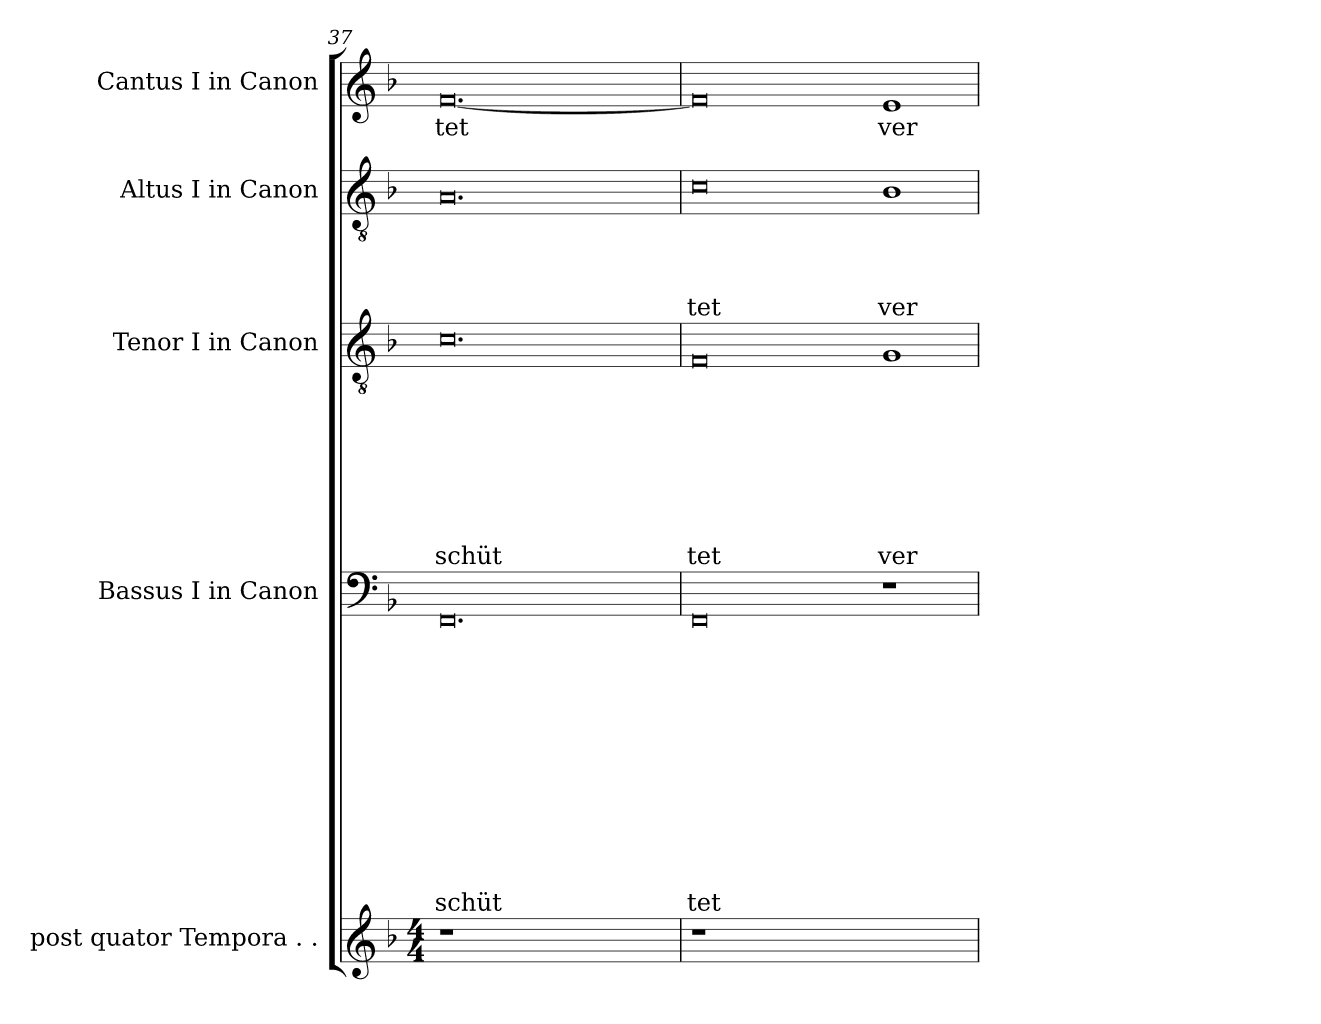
**kern	**kern	**text	**text	**text	**text	**text	**text	**text	**text	**text	**text	**text	**text	**kern	**text	**text	**text	**text	**text	**text	**text	**text	**kern	**text	**text	**text	**text	**kern	**text
*part5	*part4	*part4	*part4	*part4	*part4	*part4	*part4	*part4	*part4	*part4	*part4	*part4	*part4	*part3	*part3	*part3	*part3	*part3	*part3	*part3	*part3	*part3	*part2	*part2	*part2	*part2	*part2	*part1	*part1
*staff5	*staff4	*staff4	*staff4	*staff4	*staff4	*staff4	*staff4	*staff4	*staff4	*staff4	*staff4	*staff4	*staff4	*staff3	*staff3	*staff3	*staff3	*staff3	*staff3	*staff3	*staff3	*staff3	*staff2	*staff2	*staff2	*staff2	*staff2	*staff1	*staff1
*I"post quator Tempora . .	*I"Bassus I in Canon	*	*	*	*	*	*	*	*	*	*	*	*	*I"Tenor I in Canon	*	*	*	*	*	*	*	*	*I"Altus I in Canon	*	*	*	*	*I"Cantus I in Canon	*
*clefG2	*clefF4	*	*	*	*	*	*	*	*	*	*	*	*	*clefGv2	*	*	*	*	*	*	*	*	*clefGv2	*	*	*	*	*clefG2	*
*k[b-]	*k[b-]	*	*	*	*	*	*	*	*	*	*	*	*	*k[b-]	*	*	*	*	*	*	*	*	*k[b-]	*	*	*	*	*k[b-]	*
*F:	*F:	*	*	*	*	*	*	*	*	*	*	*	*	*F:	*	*	*	*	*	*	*	*	*F:	*	*	*	*	*F:	*
*M4/4	*	*	*	*	*	*	*	*	*	*	*	*	*	*	*	*	*	*	*	*	*	*	*	*	*	*	*	*	*
=37	=37	=37	=37	=37	=37	=37	=37	=37	=37	=37	=37	=37	=37	=37	=37	=37	=37	=37	=37	=37	=37	=37	=37	=37	=37	=37	=37	=37	=37
!	!	!	!	!	!	!	!	!	!	!	!	!	!LO:LY:b	!	!	!	!	!	!	!	!	!LO:LY:b	!	!	!	!	!	!	!LO:LY:b
1r	0.FF	.	.	.	.	.	.	.	.	.	.	.	schüt	0.c	.	.	.	.	.	.	.	schüt	0.A	.	.	.	.	[<0.f	-tet
0ryy	.	.	.	.	.	.	.	.	.	.	.	.	.	.	.	.	.	.	.	.	.	.	.	.	.	.	.	.	.
!!LO:LB:g=z
=38	=38	=38	=38	=38	=38	=38	=38	=38	=38	=38	=38	=38	=38	=38	=38	=38	=38	=38	=38	=38	=38	=38	=38	=38	=38	=38	=38	=38	=38
!	!	!	!	!	!	!	!	!	!	!	!	!	!LO:LY:b	!	!	!	!	!	!	!	!	!LO:LY:b	!	!	!	!	!LO:LY:b	!	!
1r	0FF	.	.	.	.	.	.	.	.	.	.	.	tet	0F	.	.	.	.	.	.	.	tet	0c	.	.	.	tet	0f]	.
0ryy	.	.	.	.	.	.	.	.	.	.	.	.	.	.	.	.	.	.	.	.	.	.	.	.	.	.	.	.	.
!	!	!	!	!	!	!	!	!	!	!	!	!	!	!	!	!	!	!	!	!	!	!LO:LY:b	!	!	!	!	!LO:LY:b	!	!LO:LY:b
.	1r	.	.	.	.	.	.	.	.	.	.	.	.	1G	.	.	.	.	.	.	.	ver	1B-	.	.	.	ver	1e	ver
=	=	=	=	=	=	=	=	=	=	=	=	=	=	=	=	=	=	=	=	=	=	=	=	=	=	=	=	=	=
*-	*-	*-	*-	*-	*-	*-	*-	*-	*-	*-	*-	*-	*-	*-	*-	*-	*-	*-	*-	*-	*-	*-	*-	*-	*-	*-	*-	*-	*-
